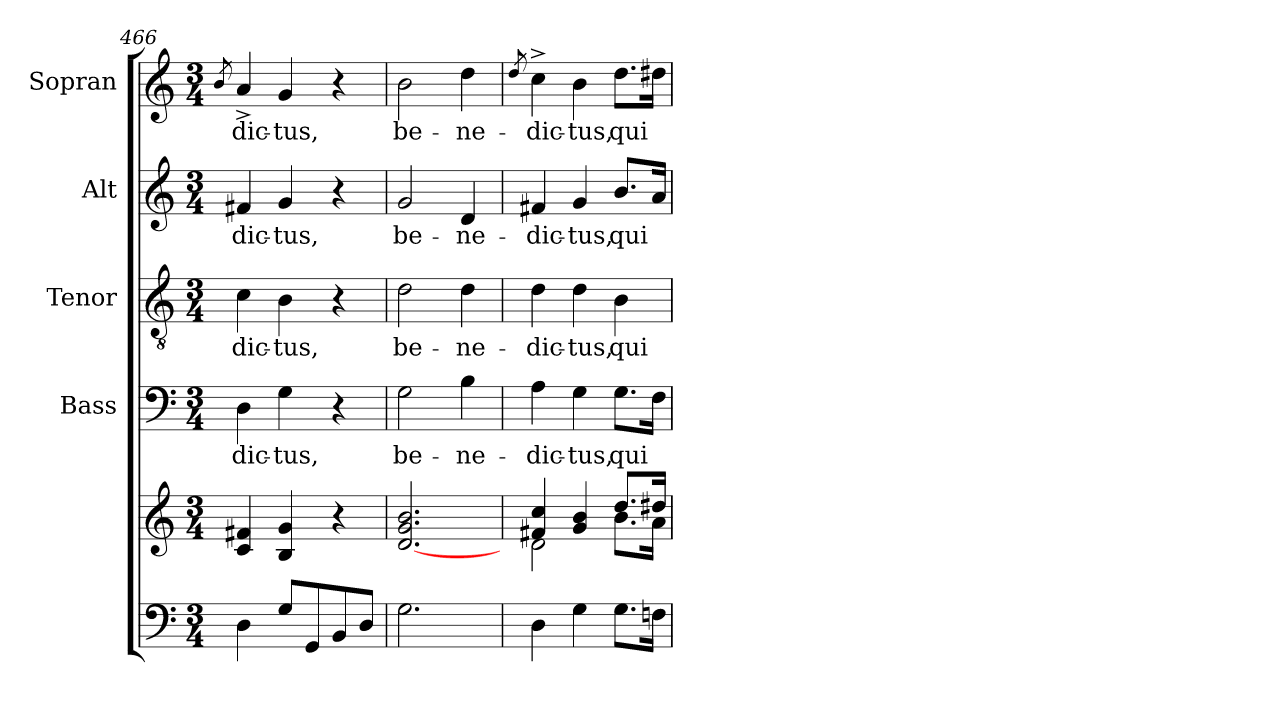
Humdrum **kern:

**kern	**kern	**kern	**text	**kern	**text	**kern	**text	**kern	**text
*part5	*part5	*part4	*part4	*part3	*part3	*part2	*part2	*part1	*part1
*staff6	*staff5	*staff4	*staff4	*staff3	*staff3	*staff2	*staff2	*staff1	*staff1
*	*	*I"Bass	*	*I"Tenor	*	*I"Alt	*	*I"Sopran	*
*	*	*I'B.	*	*I'T.	*	*I'A.	*	*I'S.	*
*clefF4	*clefG2	*clefF4	*	*clefGv2	*	*clefG2	*	*clefG2	*
*k[]	*k[]	*k[]	*	*k[]	*	*k[]	*	*k[]	*
*C:	*C:	*C:	*	*C:	*	*C:	*	*C:	*
*M3/4	*M3/4	*M3/4	*	*M3/4	*	*M3/4	*	*M3/4	*
=466	=466	=466	=466	=466	=466	=466	=466	=466	=466
.	.	.	.	.	.	.	.	8qb/	.
!	!	!	!LO:LY:b	!	!LO:LY:b	!	!LO:LY:b	!	!LO:LY:b
4D\	4c/ 4f#X/	4D\	-dic-	4c\	-dic-	4f#X/	-dic-	4a^>/	-dic-
!	!	!	!LO:LY:b	!	!LO:LY:b	!	!LO:LY:b	!	!LO:LY:b
8G/L	4B/ 4g/	4G\	-tus,	4B\	-tus,	4g/	-tus,	4g/	-tus,
8GG/	.	.	.	.	.	.	.	.	.
8BB/	4r	4r	.	4r	.	4r	.	4r	.
8D/J	.	.	.	.	.	.	.	.	.
=467	=467	=467	=467	=467	=467	=467	=467	=467	=467
!	!	!	!LO:LY:b	!	!LO:LY:b	!	!LO:LY:b	!	!LO:LY:b
2.G\	[2.d/ 2.g/ 2.b/	2G\	be-	2d\	be-	2g/	be-	2b\	be-
!	!	!	!LO:LY:b	!	!LO:LY:b	!	!LO:LY:b	!	!LO:LY:b
.	.	4B\	-ne-	4d\	-ne-	4d/	-ne-	4dd\	-ne-
=468	=468	=468	=468	=468	=468	=468	=468	=468	=468
.	.	.	.	.	.	.	.	8qdd/	.
*	*^	*	*	*	*	*	*	*	*
!	!	!	!	!LO:LY:b	!	!LO:LY:b	!	!LO:LY:b	!	!LO:LY:b
4D\	4f#X/ 4cc/	2d\	4A\	-dic-	4d\	-dic-	4f#X/	-dic-	4cc^>\	-dic-
!	!	!	!	!LO:LY:b	!	!LO:LY:b	!	!LO:LY:b	!	!LO:LY:b
4G\	4g/ 4b/	.	4G\	-tus,	4d\	-tus,	4g/	-tus,	4b\	-tus,
!	!	!	!	!LO:LY:b	!	!LO:LY:b	!	!LO:LY:b	!	!LO:LY:b
8.G\L	8.dd/L	8.b\L	8.G\L	qui	4B\	qui	8.b/L	qui	8.dd\L	qui
16Fn\Jk	16dd#X/Jk	16a\Jk	16F\Jk	.	.	.	16a/Jk	.	16dd#X\Jk	.
*	*v	*v	*	*	*	*	*	*	*	*
=	=	=	=	=	=	=	=	=	=
*-	*-	*-	*-	*-	*-	*-	*-	*-	*-
